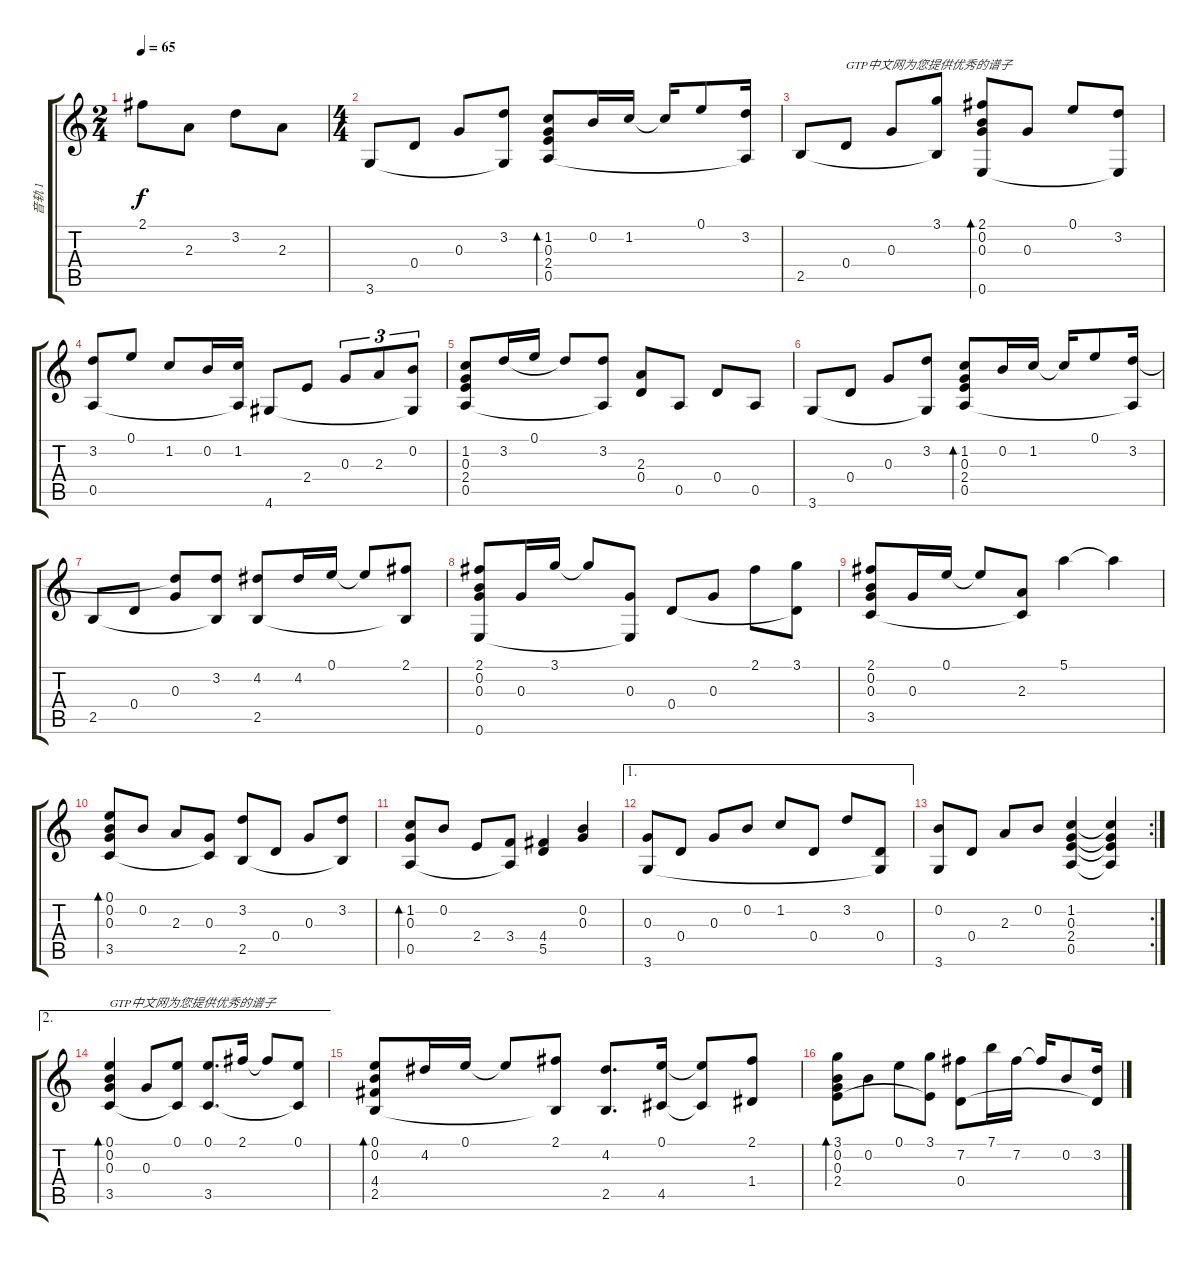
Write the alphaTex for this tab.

\track ("音轨 1" "音轨 1") {instrument acousticguitarsteel}
\staff {score tabs}
\tuning (E4 B3 G3 D3 A2 E2) {hide}
\ts (2 4)
\tempo 65
\clef g2
\ks c
2.1.8{dy f} 2.3.8 3.2.8 2.3.8 |
\ts (4 4)
3.6.8 0.4.8 0.3.8 (3.2 3.6{t}).8 (1.2 0.3 2.4 0.5).8{bd 60} 0.2.16 1.2.16 1.2{t}.16 0.1.8 (3.2 0.5{t}).16 |
2.5.8 0.4.8{txt "GTP中文网为您提供优秀的谱子"} 0.3.8 (3.1 2.5{t}).8 (2.1 0.2 0.3 0.6).8{bd 60} 0.3.8 0.1.8 (3.2 0.6{t}).8 |
(3.2 0.5).8 0.1.8 1.2.8 0.2.16 (1.2 0.5{t}).16 4.6.8 2.4.8 0.3.8{tu (3 2)} 2.3.8{tu (3 2)} (0.2 4.6{t}).8{tu (3 2)} |
(1.2 0.3 2.4 0.5).8 3.2.16 0.1.16 3.2{t}.8 (3.2 0.5{t}).8 (2.3 0.4).8 0.5.8 0.4.8 0.5.8 |
3.6.8 0.4.8 0.3.8 (3.2 3.6{t}).8 (1.2 0.3 2.4 0.5).8{bd 60} 0.2.16 1.2.16 1.2{t}.16 0.1.8 (3.2 0.5{t}).16 |
2.5.8 0.4.8 (3.2{t} 0.3).8 (3.2 2.5{t}).8 (4.2 2.5).8 4.2.16 0.1.16 0.1{t}.8 (2.1 2.5{t}).8 |
(2.1 0.2 0.3 0.6).8 0.3.16 3.1.16 3.1{t}.8 (0.3 0.6{t}).8 0.4.8 0.3.8 2.1.8 (3.1 0.4{t}).8 |
(2.1 0.2 0.3 3.5).8 0.3.16 0.1.16 0.1{t}.8 (2.3 3.5{t}).8 5.1.4 5.1{t}.4 |
(0.1 0.2 0.3 3.5).8{bd 60} 0.2.8 2.3.8 (0.3 3.5{t}).8 (3.2 2.5).8 0.4.8 0.3.8 (3.2 2.5{t}).8 |
(1.2 0.3 0.5).8{bd 60} 0.2.8 2.4.8 (3.4 0.5{t}).8 (4.4 5.5).4 (0.2 0.3).4 |
\ae 1
(0.3 3.6).8 0.4.8 0.3.8 0.2.8 1.2.8 0.4.8 3.2.8 (0.4 3.6{t}).8 |
\rc 2
(0.2 3.6).8 0.4.8 2.3.8 0.2.8 (1.2 0.3 2.4 0.5).4 (1.2{t} 0.3{t} 2.4{t} 0.5{t}).4 |
\ae 2
(0.1 0.2 0.3 3.5).4{bd 60 txt "GTP中文网为您提供优秀的谱子"} 0.3.8 (0.1 3.5{t}).8 (0.1 3.5).8{d} 2.1.16 2.1{t}.8 (0.1 3.5{t}).8 |
(0.1 0.2 4.4 2.5).8{bd 60} 4.2.16 0.1.16 0.1{t}.8 (2.1 2.5{t}).8 (4.2 2.5).8{d} (0.1 4.5).16 (0.1{t} 4.5{t}).8 (2.1 1.4).8 |
(3.1 0.2 0.3 2.4).8{bd 60} 0.2.8 0.1.8 (3.1 2.4{t}).8 (7.2 0.4).8 7.1.16 7.2.16 7.2{t}.16 0.2.8 (3.2 0.4{t}).16
